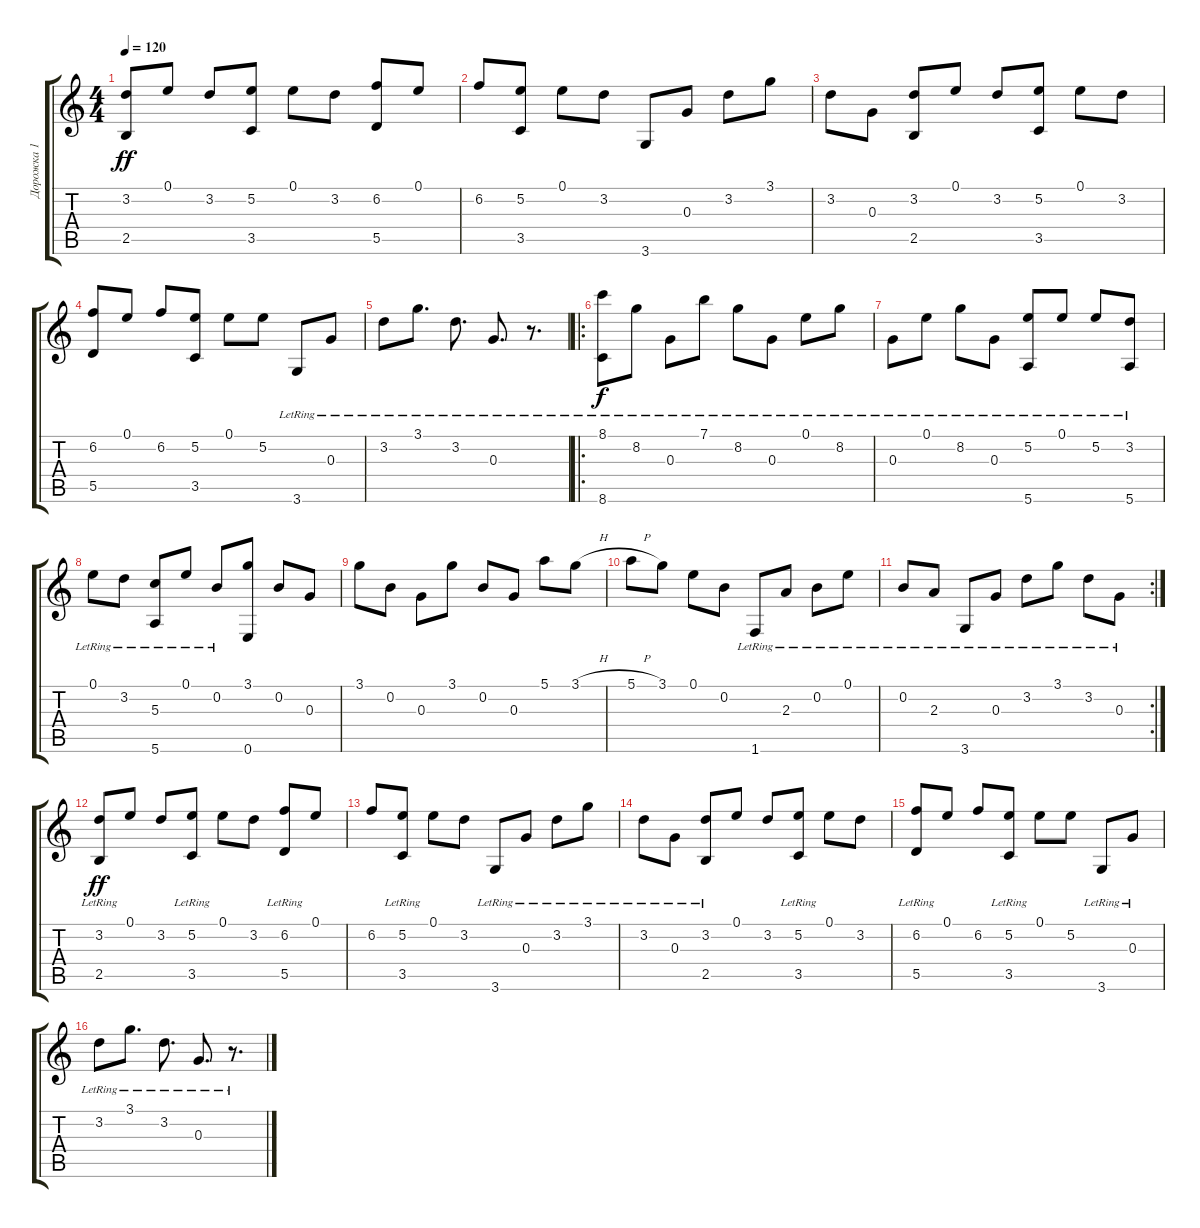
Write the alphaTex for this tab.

\track ("Дорожка 1" "Дорожка 1") {instrument acousticguitarnylon}
\staff {score tabs}
\tuning (E4 B3 G3 D3 A2 E2) {hide}
\ts (4 4)
\tempo 120
\clef g2
\ks c
(3.2 2.5).8{dy ff} 0.1.8 3.2.8 (5.2 3.5).8 0.1.8 3.2.8 (6.2 5.5).8 0.1.8 |
6.2.8 (5.2 3.5).8 0.1.8 3.2.8 3.6.8 0.3.8 3.2.8 3.1.8 |
3.2.8 0.3.8 (3.2 2.5).8 0.1.8 3.2.8 (5.2 3.5).8 0.1.8 3.2.8 |
(6.2 5.5).8 0.1.8 6.2.8 (5.2 3.5).8 0.1.8 5.2.8 3.6{lr}.8 0.3{lr}.8 |
3.2{lr}.8 3.1{lr}.8{d} 3.2{lr}.8{d} 0.3{lr}.8{d} r.8{d} |
\ro
(8.1{lr} 8.6{lr}).8{dy f} 8.2{lr}.8 0.3{lr}.8 7.1{lr}.8 8.2{lr}.8 0.3{lr}.8 0.1{lr}.8 8.2{lr}.8 |
0.3{lr}.8 0.1{lr}.8 8.2{lr}.8 0.3{lr}.8 (5.2{lr} 5.6{lr}).8 0.1{lr}.8 5.2{lr}.8 (3.2{lr} 5.6{lr}).8 |
0.1{lr}.8 3.2{lr}.8 (5.3{lr} 5.6{lr}).8 0.1{lr}.8 0.2{lr}.8 (3.1 0.6).8 0.2.8 0.3.8 |
3.1.8 0.2.8 0.3.8 3.1.8 0.2.8 0.3.8 5.1.8 3.1{h}.8 |
5.1{h}.8 3.1.8 0.1.8 0.2.8 1.6{lr}.8 2.3{lr}.8 0.2{lr}.8 0.1{lr}.8 |
\rc 2
0.2{lr}.8 2.3{lr}.8 3.6{lr}.8 0.3{lr}.8 3.2{lr}.8 3.1{lr}.8 3.2{lr}.8 0.3{lr}.8 |
(3.2 2.5{lr}).8{dy ff} 0.1.8 3.2.8 (5.2 3.5{lr}).8 0.1.8 3.2.8 (6.2 5.5{lr}).8 0.1.8 |
6.2.8 (5.2 3.5{lr}).8 0.1.8 3.2.8 3.6{lr}.8 0.3{lr}.8 3.2{lr}.8 3.1{lr}.8 |
3.2{lr}.8 0.3{lr}.8 (3.2 2.5{lr}).8 0.1.8 3.2.8 (5.2 3.5{lr}).8 0.1.8 3.2.8 |
(6.2 5.5{lr}).8 0.1.8 6.2.8 (5.2 3.5{lr}).8 0.1.8 5.2.8 3.6{lr}.8 0.3{lr}.8 |
3.2{lr}.8 3.1{lr}.8{d} 3.2{lr}.8{d} 0.3{lr}.8{d} r.8{d}
